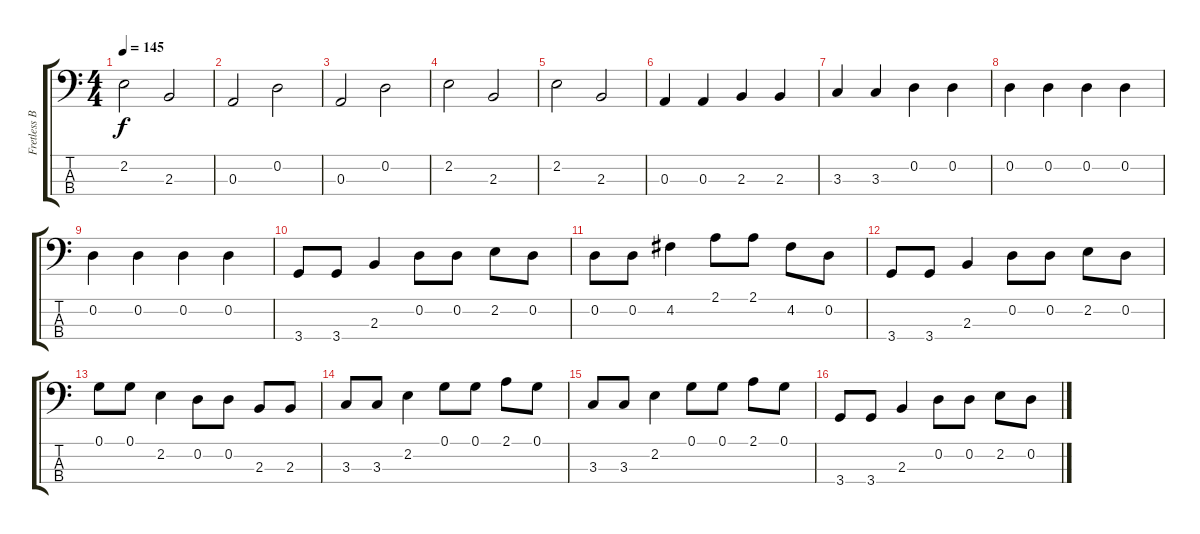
\track ("Fretless Bass" "Fretless B") {instrument electricbassfinger}
\staff {score tabs}
\tuning (G2 D2 A1 E1) {hide}
\ts (4 4)
\tempo 145
\clef f4
\ks c
2.2.2{dy f} 2.3.2 |
0.3.2 0.2.2 |
0.3.2 0.2.2 |
2.2.2 2.3.2 |
2.2.2 2.3.2 |
0.3.4 0.3.4 2.3.4 2.3.4 |
3.3.4 3.3.4 0.2.4 0.2.4 |
0.2.4 0.2.4 0.2.4 0.2.4 |
0.2.4 0.2.4 0.2.4 0.2.4 |
3.4.8 3.4.8 2.3.4 0.2.8 0.2.8 2.2.8 0.2.8 |
0.2.8 0.2.8 4.2.4 2.1.8 2.1.8 4.2.8 0.2.8 |
3.4.8 3.4.8 2.3.4 0.2.8 0.2.8 2.2.8 0.2.8 |
0.1.8 0.1.8 2.2.4 0.2.8 0.2.8 2.3.8 2.3.8 |
3.3.8 3.3.8 2.2.4 0.1.8 0.1.8 2.1.8 0.1.8 |
3.3.8 3.3.8 2.2.4 0.1.8 0.1.8 2.1.8 0.1.8 |
3.4.8 3.4.8 2.3.4 0.2.8 0.2.8 2.2.8 0.2.8
